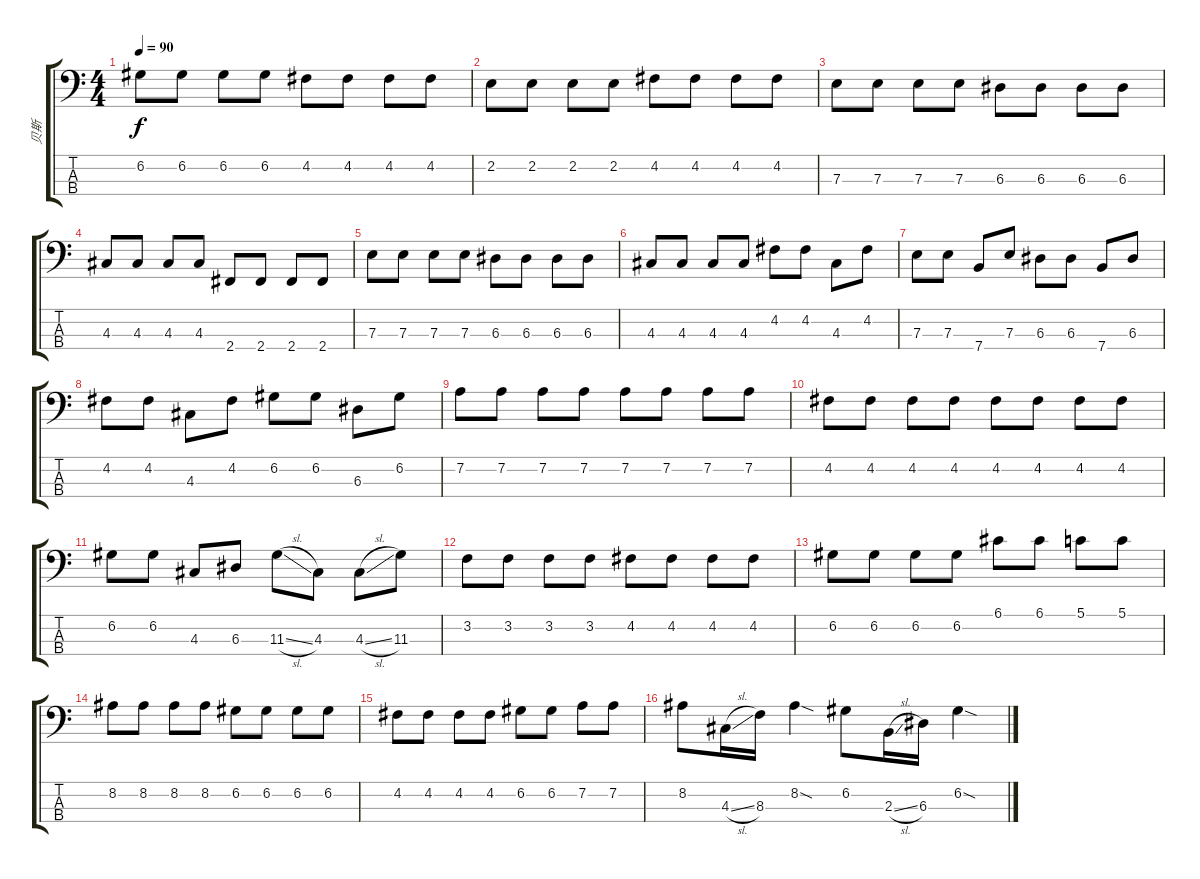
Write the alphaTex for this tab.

\track ("贝斯" "贝斯") {instrument electricbassfinger}
\staff {score tabs}
\tuning (G2 D2 A1 E1) {hide}
\ts (4 4)
\tempo 90
\clef f4
\ks c
6.2.8{dy f} 6.2.8 6.2.8 6.2.8 4.2.8 4.2.8 4.2.8 4.2.8 |
2.2.8 2.2.8 2.2.8 2.2.8 4.2.8 4.2.8 4.2.8 4.2.8 |
7.3.8 7.3.8 7.3.8 7.3.8 6.3.8 6.3.8 6.3.8 6.3.8 |
4.3.8 4.3.8 4.3.8 4.3.8 2.4.8 2.4.8 2.4.8 2.4.8 |
7.3.8 7.3.8 7.3.8 7.3.8 6.3.8 6.3.8 6.3.8 6.3.8 |
4.3.8 4.3.8 4.3.8 4.3.8 4.2.8 4.2.8 4.3.8 4.2.8 |
7.3.8 7.3.8 7.4.8 7.3.8 6.3.8 6.3.8 7.4.8 6.3.8 |
4.2.8 4.2.8 4.3.8 4.2.8 6.2.8 6.2.8 6.3.8 6.2.8 |
7.2.8 7.2.8 7.2.8 7.2.8 7.2.8 7.2.8 7.2.8 7.2.8 |
4.2.8 4.2.8 4.2.8 4.2.8 4.2.8 4.2.8 4.2.8 4.2.8 |
6.2.8 6.2.8 4.3.8 6.3.8 11.3{sl}.8 4.3.8 4.3{sl}.8 11.3.8 |
3.2.8 3.2.8 3.2.8 3.2.8 4.2.8 4.2.8 4.2.8 4.2.8 |
6.2.8 6.2.8 6.2.8 6.2.8 6.1.8 6.1.8 5.1.8 5.1.8 |
8.2.8 8.2.8 8.2.8 8.2.8 6.2.8 6.2.8 6.2.8 6.2.8 |
4.2.8 4.2.8 4.2.8 4.2.8 6.2.8 6.2.8 7.2.8 7.2.8 |
8.2.8 4.3{sl}.16 8.3.16 8.2{sod}.4 6.2.8 2.3{sl}.16 6.3.16 6.2{sod}.4
